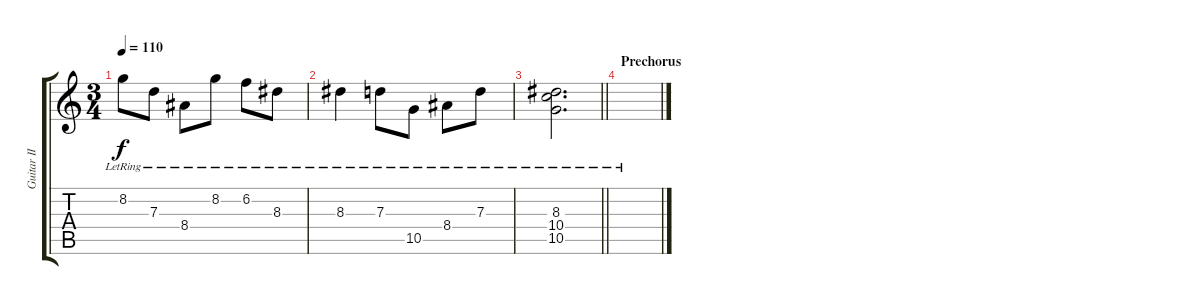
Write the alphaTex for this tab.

\track ("Guitar II (\"ACOUSTIC\")" "Guitar II ") {instrument electricguitarjazz}
\staff {score tabs}
\tuning (E4 B3 G3 D3 A2 D2) {hide}
\ts (3 4)
\tempo 110
\clef g2
\ks c
8.2{lr}.8{dy f} 7.3{lr}.8 8.4{lr}.8 8.2{lr}.8 6.2{lr}.8 8.3{lr}.8 |
8.3{lr}.4 7.3{lr}.8 10.5{lr}.8 8.4{lr}.8 7.3{lr}.8 |
\barLineRight lightlight
(8.3 10.4{lr} 10.5).2{d} |
\section ("" "Prechorus")
